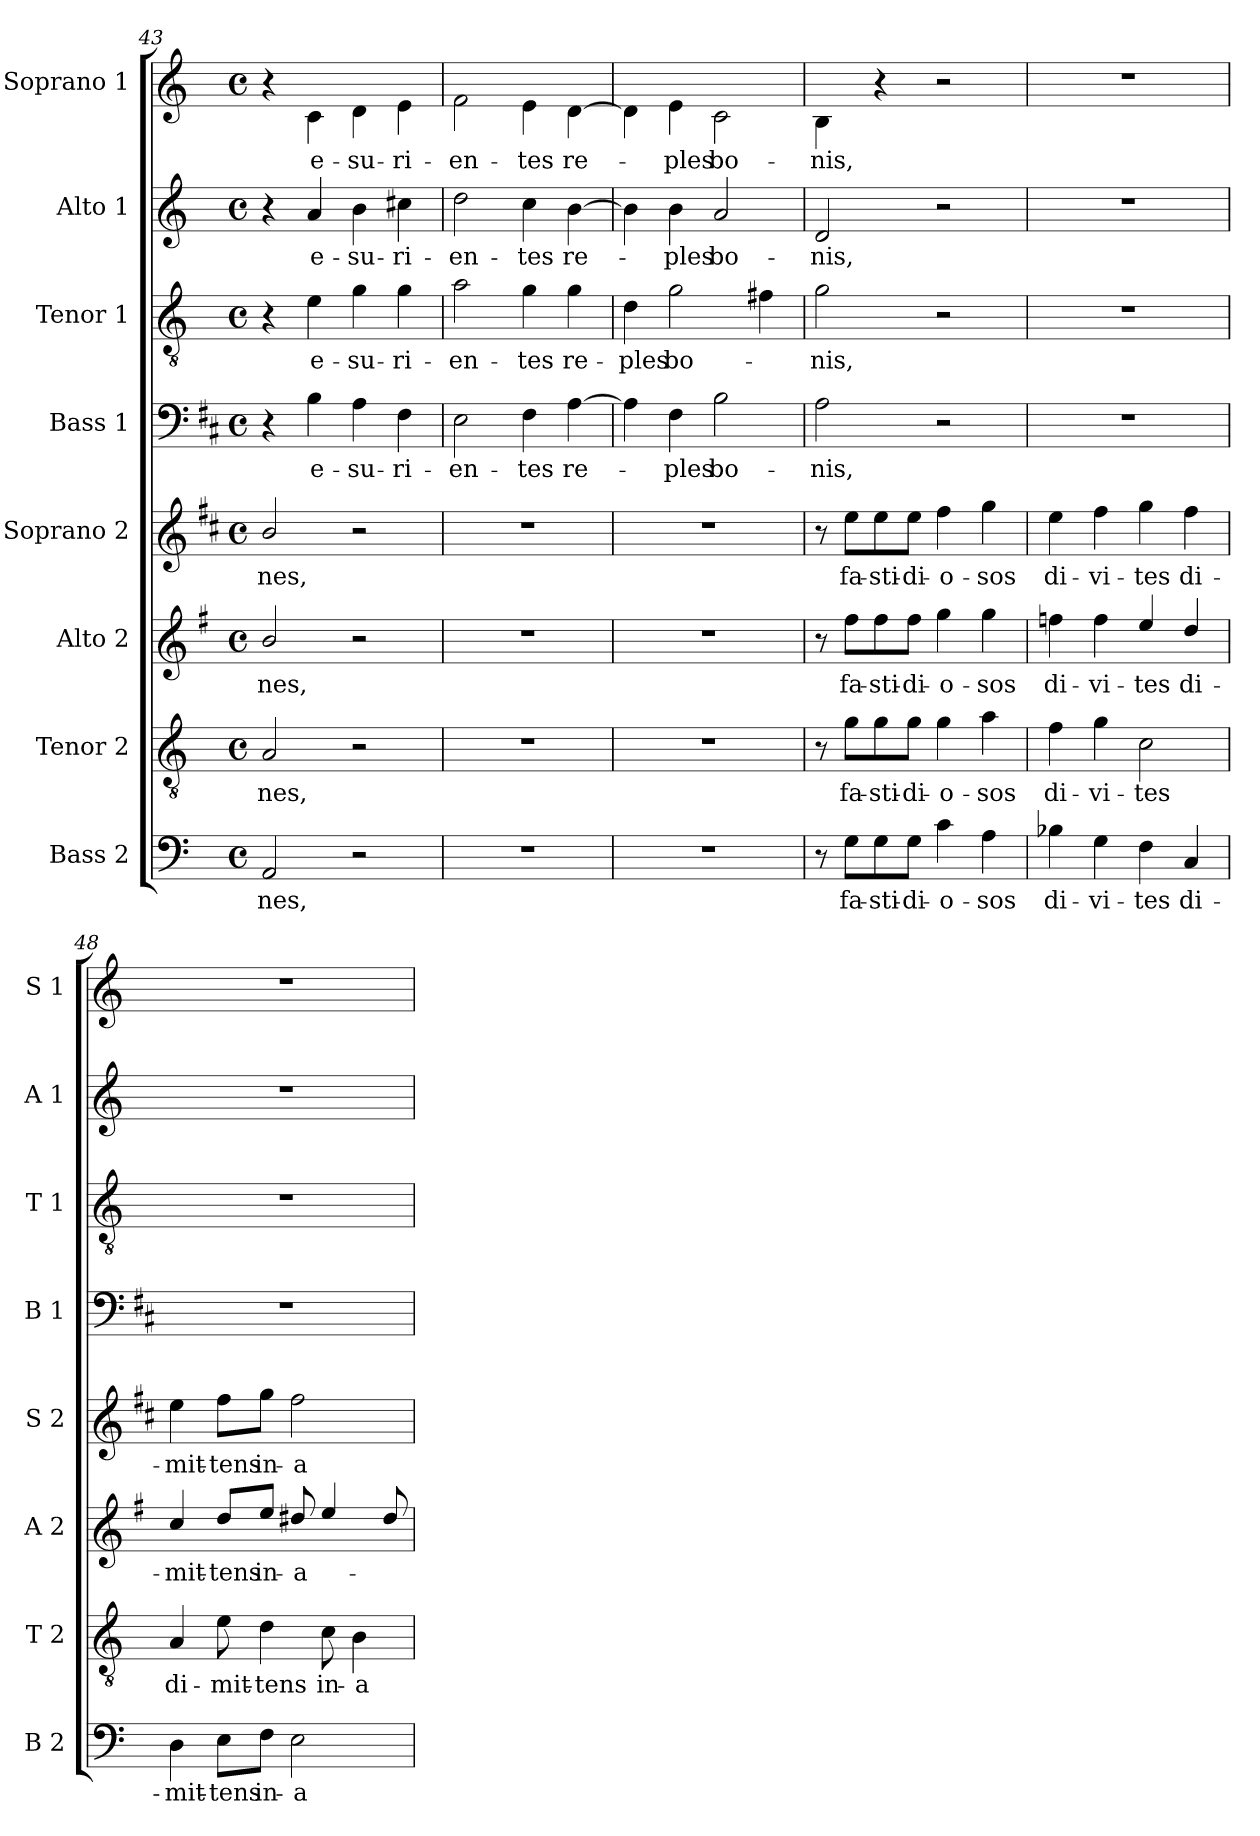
**kern	**text	**kern	**text	**kern	**text	**kern	**text	**kern	**text	**kern	**text	**kern	**text	**kern	**text
*part8	*part8	*part7	*part7	*part6	*part6	*part5	*part5	*part4	*part4	*part3	*part3	*part2	*part2	*part1	*part1
*staff8	*staff8	*staff7	*staff7	*staff6	*staff6	*staff5	*staff5	*staff4	*staff4	*staff3	*staff3	*staff2	*staff2	*staff1	*staff1
*I"Bass 2	*	*I"Tenor 2	*	*I"Alto 2	*	*I"Soprano 2	*	*I"Bass 1	*	*I"Tenor 1	*	*I"Alto 1	*	*I"Soprano 1	*
*I'B 2	*	*I'T 2	*	*I'A 2	*	*I'S 2	*	*I'B 1	*	*I'T 1	*	*I'A 1	*	*I'S 1	*
*clefF4	*	*clefGv2	*	*clefG2	*	*clefG2	*	*clefF4	*	*clefGv2	*	*clefG2	*	*clefG2	*
*	*	*	*	*ITrd4c7	*	*ITrd1c2	*	*ITrd1c2	*	*	*	*	*	*ITrd-7c-12	*
*k[]	*	*k[]	*	*k[]	*	*k[]	*	*k[]	*	*k[]	*	*k[]	*	*k[]	*
*C:	*	*C:	*	*C:	*	*C:	*	*C:	*	*C:	*	*C:	*	*C:	*
*M4/4	*	*M4/4	*	*M4/4	*	*M4/4	*	*M4/4	*	*M4/4	*	*M4/4	*	*M4/4	*
*met(c)	*	*met(c)	*	*met(c)	*	*met(c)	*	*met(c)	*	*met(c)	*	*met(c)	*	*met(c)	*
=43	=43	=43	=43	=43	=43	=43	=43	=43	=43	=43	=43	=43	=43	=43	=43
2AA/	-nes,	2A/	-nes,	2e/	-nes,	2a/	-nes,	4r	.	4r	.	4r	.	4r	.
.	.	.	.	.	.	.	.	4A\	e-	4e\	e-	4a/	e-	4cc\	e-
2r	.	2r	.	2r	.	2r	.	4G\	-su-	4g\	-su-	4b\	-su-	4dd\	-su-
.	.	.	.	.	.	.	.	4E\	-ri-	4g\	-ri-	4cc#X\	-ri-	4ee\	-ri-
!!LO:LB:g=z
=44	=44	=44	=44	=44	=44	=44	=44	=44	=44	=44	=44	=44	=44	=44	=44
1r	.	1r	.	1r	.	1r	.	2D\	-en-	2a\	-en-	2dd\	-en-	2ff\	-en-
.	.	.	.	.	.	.	.	4E\	-tes	4g\	-tes	4cc\	-tes	4ee\	-tes
.	.	.	.	.	.	.	.	[4G\	re-	4g\	re-	[4b\	re-	[4dd\	re-
=45	=45	=45	=45	=45	=45	=45	=45	=45	=45	=45	=45	=45	=45	=45	=45
1r	.	1r	.	1r	.	1r	.	4G\]	.	4d\	-ples	4b\]	.	4dd\]	.
.	.	.	.	.	.	.	.	4E\	-ples	2g\	bo-	4b\	-ples	4ee\	-ples
.	.	.	.	.	.	.	.	2A\	bo-	.	.	2a/	bo-	2cc\	bo-
.	.	.	.	.	.	.	.	.	.	4f#X\	.	.	.	.	.
=46	=46	=46	=46	=46	=46	=46	=46	=46	=46	=46	=46	=46	=46	=46	=46
8r	.	8r	.	8r	.	8r	.	2G\	-nis,	2g\	-nis,	2d/	-nis,	4b\	-nis,
8G\L	fa-	8g\L	fa-	8b\L	fa-	8dd\L	fa-	.	.	.	.	.	.	.	.
8G\	-sti-	8g\	-sti-	8b\	-sti-	8dd\	-sti-	.	.	.	.	.	.	4r	.
8G\J	-di-	8g\J	-di-	8b\J	-di-	8dd\J	-di-	.	.	.	.	.	.	.	.
4c\	-o-	4g\	-o-	4cc\	-o-	4ee\	-o-	2r	.	2r	.	2r	.	2r	.
4A\	-sos	4a\	-sos	4cc\	-sos	4ff\	-sos	.	.	.	.	.	.	.	.
=47	=47	=47	=47	=47	=47	=47	=47	=47	=47	=47	=47	=47	=47	=47	=47
4B-X\	di-	4f\	di-	4b-X\	di-	4dd\	di-	1r	.	1r	.	1r	.	1r	.
4G\	-vi-	4g\	-vi-	4b-\	-vi-	4ee\	-vi-	.	.	.	.	.	.	.	.
4F\	-tes	2c\	-tes	4a/	-tes	4ff\	-tes	.	.	.	.	.	.	.	.
4C/	di-	.	.	4g/	di-	4ee\	di-	.	.	.	.	.	.	.	.
=48	=48	=48	=48	=48	=48	=48	=48	=48	=48	=48	=48	=48	=48	=48	=48
4D\	-mit-	4A/	di-	4f/	-mit-	4dd\	-mit-	1r	.	1r	.	1r	.	1r	.
8E\L	-tens	8e\	-mit-	8g/L	-tens	8ee\L	-tens	.	.	.	.	.	.	.	.
8F\J	in-	4d\	-tens	8a/J	in-	8ff\J	in-	.	.	.	.	.	.	.	.
2E\	-a-	.	.	8g#X/	-a-	2ee\	-a-	.	.	.	.	.	.	.	.
.	.	8c\	in-	4a/	.	.	.	.	.	.	.	.	.	.	.
.	.	4B\	-a-	.	.	.	.	.	.	.	.	.	.	.	.
.	.	.	.	8g#/	.	.	.	.	.	.	.	.	.	.	.
=	=	=	=	=	=	=	=	=	=	=	=	=	=	=	=
*-	*-	*-	*-	*-	*-	*-	*-	*-	*-	*-	*-	*-	*-	*-	*-
